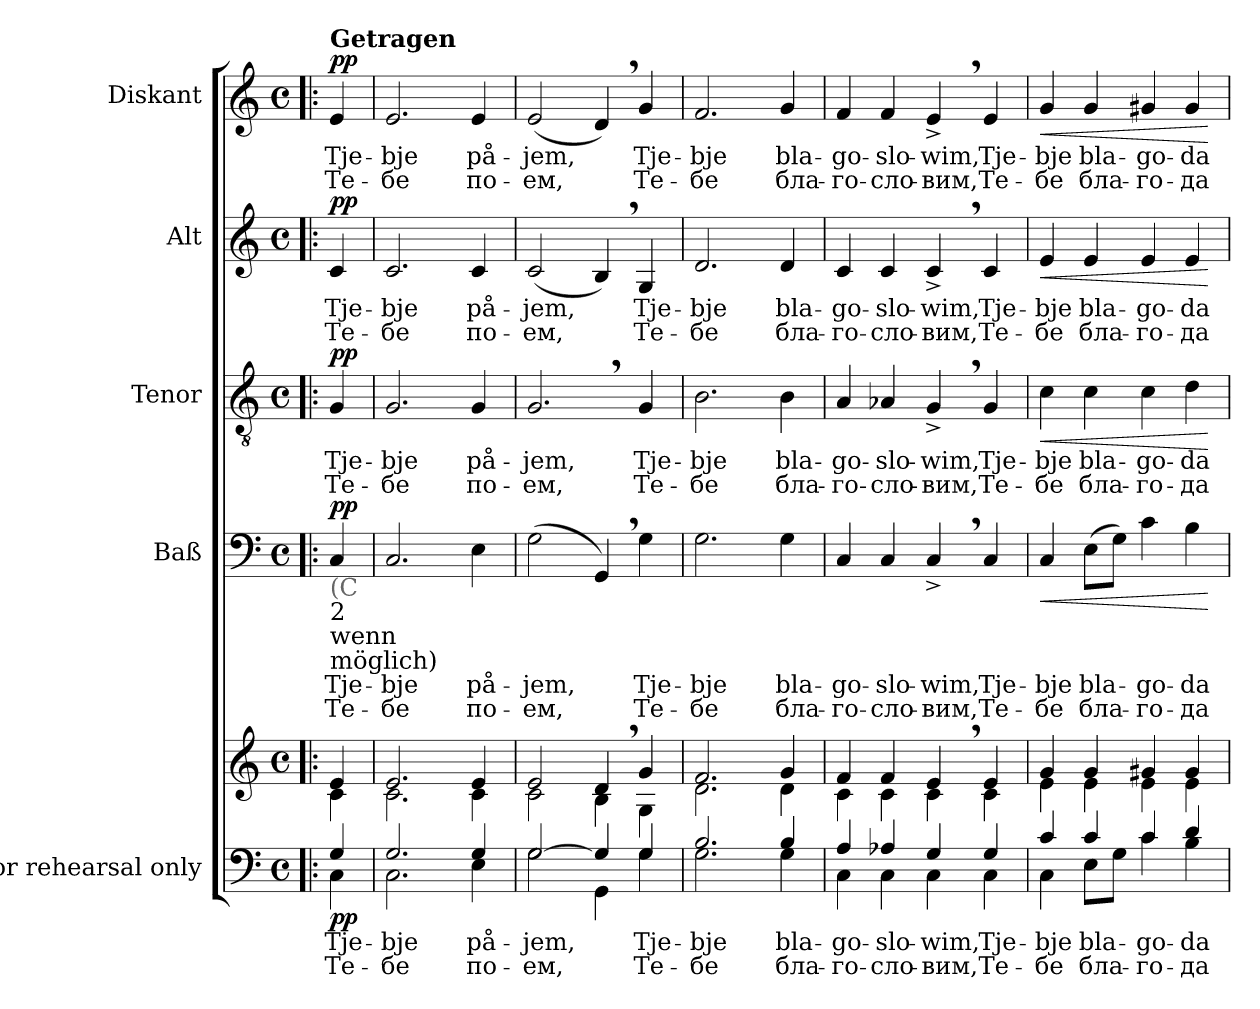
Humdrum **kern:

**kern	**text	**text	**kern	**dynam	**kern	**text	**text	**dynam	**kern	**text	**text	**dynam	**kern	**text	**text	**dynam	**kern	**text	**text	**dynam
*part5	*part5	*part5	*part5	*part5	*part4	*part4	*part4	*part4	*part3	*part3	*part3	*part3	*part2	*part2	*part2	*part2	*part1	*part1	*part1	*part1
*staff6	*staff6	*staff6	*staff5	*staff5/6	*staff4	*staff4	*staff4	*staff4	*staff3	*staff3	*staff3	*staff3	*staff2	*staff2	*staff2	*staff2	*staff1	*staff1	*staff1	*staff1
*I"for rehearsal only	*	*	*	*	*I"Baß	*	*	*	*I"Tenor	*	*	*	*I"Alt	*	*	*	*I"Diskant	*	*	*
*	*	*	*	*	*I'B.	*	*	*	*I'T.	*	*	*	*I'A.	*	*	*	*I'D.	*	*	*
*stria5	*	*	*stria5	*	*	*	*	*	*	*	*	*	*	*	*	*	*	*	*	*
*clefF4	*	*	*clefG2	*	*clefF4	*	*	*	*clefGv2	*	*	*	*clefG2	*	*	*	*clefG2	*	*	*
*k[]	*	*	*k[]	*	*k[]	*	*	*	*k[]	*	*	*	*k[]	*	*	*	*k[]	*	*	*
*M4/4	*	*	*M4/4	*	*M4/4	*	*	*	*M4/4	*	*	*	*M4/4	*	*	*	*M4/4	*	*	*
*met(c)	*	*	*met(c)	*	*met(c)	*	*	*	*met(c)	*	*	*	*met(c)	*	*	*	*met(c)	*	*	*
=!|:	=!|:	=!|:	=!|:	=!|:	=!|:	=!|:	=!|:	=!|:	=!|:	=!|:	=!|:	=!|:	=!|:	=!|:	=!|:	=!|:	=!|:	=!|:	=!|:	=!|:
*^	*	*	*^	*	*	*	*	*	*	*	*	*	*	*	*	*	*	*	*	*
!	!	!	!	!	!	!	!	!	!	!	!	!	!	!	!	!	!	!	!LO:TX:a:B:t=Getragen	!	!	!
!	!	!	!	!	!	!	!LO:TX:b:color=#666666:t=(C	!	!	!	!	!	!	!	!	!	!	!	!	!	!	!
!	!	!	!	!	!	!	!LO:TX:b:t=2	!	!	!	!	!	!	!	!	!	!	!	!	!	!	!
!	!	!	!	!	!	!	!LO:TX:b:t=wenn	!	!	!	!	!	!	!	!	!	!	!	!	!	!	!
!	!	!	!	!	!	!	!LO:TX:b:t=möglich)	!	!	!	!	!	!	!	!	!	!	!	!	!	!	!
!	!	!	!	!	!	!LO:DY:b=2	!	!LO:LY:b	!LO:LY:b	!LO:DY:a	!	!LO:LY:b	!LO:LY:b	!LO:DY:a	!	!LO:LY:b	!LO:LY:b	!LO:DY:a	!	!LO:LY:b	!LO:LY:b	!LO:DY:a
4G	4C	Tje-	Те-	4e	4c	pp	4C/	Tje-	Те-	pp	4G/	Tje-	Те-	pp	4c/	Tje-	Те-	pp	4e/	Tje-	Те-	pp
=1	=1	=1	=1	=1	=1	=1	=1	=1	=1	=1	=1	=1	=1	=1	=1	=1	=1	=1	=1	=1	=1	=1
!	!	!	!	!	!	!	!	!LO:LY:b	!LO:LY:b	!	!	!LO:LY:b	!LO:LY:b	!	!	!LO:LY:b	!LO:LY:b	!	!	!LO:LY:b	!LO:LY:b	!
2.G	2.C	-bje	-бе	2.e	2.c	.	2.C/	-bje	-бе	.	2.G/	-bje	-бе	.	2.c/	-bje	-бе	.	2.e/	-bje	-бе	.
!	!	!	!	!	!	!	!	!LO:LY:b	!LO:LY:b	!	!	!LO:LY:b	!LO:LY:b	!	!	!LO:LY:b	!LO:LY:b	!	!	!LO:LY:b	!LO:LY:b	!
4G	4E	på-	по-	4e	4c	.	4E\	på-	по-	.	4G/	på-	по-	.	4c/	på-	по-	.	4e/	på-	по-	.
=2	=2	=2	=2	=2	=2	=2	=2	=2	=2	=2	=2	=2	=2	=2	=2	=2	=2	=2	=2	=2	=2	=2
!	!	!	!	!	!	!	!	!LO:LY:b	!LO:LY:b	!	!	!LO:LY:b	!LO:LY:b	!	!	!LO:LY:b	!LO:LY:b	!	!	!LO:LY:b	!LO:LY:b	!
[2G	2G	-jem,	-ем,	2e	2c	.	(2G\	-jem,	-ем,	.	2.G,/	-jem,	-ем,	.	(2c/	-jem,	-ем,	.	(2e/	-jem,	-ем,	.
4G]	4GG	.	.	4d,	4B	.	4GG,/)	.	.	.	.	.	.	.	4B,/)	.	.	.	4d,/)	.	.	.
!	!	!	!	!	!	!	!	!LO:LY:b	!LO:LY:b	!	!	!LO:LY:b	!LO:LY:b	!	!	!LO:LY:b	!LO:LY:b	!	!	!LO:LY:b	!LO:LY:b	!
4G	4G	Tje-	Те-	4g	4G	.	4G\	Tje-	Те-	.	4G/	Tje-	Те-	.	4G/	Tje-	Те-	.	4g/	Tje-	Те-	.
=3	=3	=3	=3	=3	=3	=3	=3	=3	=3	=3	=3	=3	=3	=3	=3	=3	=3	=3	=3	=3	=3	=3
!	!	!	!	!	!	!	!	!LO:LY:b	!LO:LY:b	!	!	!LO:LY:b	!LO:LY:b	!	!	!LO:LY:b	!LO:LY:b	!	!	!LO:LY:b	!LO:LY:b	!
2.B	2.G	-bje	-бе	2.f	2.d	.	2.G\	-bje	-бе	.	2.B\	-bje	-бе	.	2.d/	-bje	-бе	.	2.f/	-bje	-бе	.
!	!	!	!	!	!	!	!	!LO:LY:b	!LO:LY:b	!	!	!LO:LY:b	!LO:LY:b	!	!	!LO:LY:b	!LO:LY:b	!	!	!LO:LY:b	!LO:LY:b	!
4B	4G	bla-	бла-	4g	4d	.	4G\	bla-	бла-	.	4B\	bla-	бла-	.	4d/	bla-	бла-	.	4g/	bla-	бла-	.
=4	=4	=4	=4	=4	=4	=4	=4	=4	=4	=4	=4	=4	=4	=4	=4	=4	=4	=4	=4	=4	=4	=4
!	!	!	!	!	!	!	!	!LO:LY:b	!LO:LY:b	!	!	!LO:LY:b	!LO:LY:b	!	!	!LO:LY:b	!LO:LY:b	!	!	!LO:LY:b	!LO:LY:b	!
4A	4C	-go-	-го-	4f	4c	.	4C/	-go-	-го-	.	4A/	-go-	-го-	.	4c/	-go-	-го-	.	4f/	-go-	-го-	.
!	!	!	!	!	!	!	!	!LO:LY:b	!LO:LY:b	!	!	!LO:LY:b	!LO:LY:b	!	!	!LO:LY:b	!LO:LY:b	!	!	!LO:LY:b	!LO:LY:b	!
4A-X	4C	-slo-	-сло-	4f	4c	.	4C/	-slo-	-сло-	.	4A-X/	-slo-	-сло-	.	4c/	-slo-	-сло-	.	4f/	-slo-	-сло-	.
!	!	!	!	!	!	!	!	!LO:LY:b	!LO:LY:b	!	!	!LO:LY:b	!LO:LY:b	!	!	!LO:LY:b	!LO:LY:b	!	!	!LO:LY:b	!LO:LY:b	!
4G	4C	-wim,	-вим,	4e,	4c	.	4C^,/	-wim,	-вим,	.	4G^,/	-wim,	-вим,	.	4c^,/	-wim,	-вим,	.	4e^,/	-wim,	-вим,	.
!	!	!	!	!	!	!	!	!LO:LY:b	!LO:LY:b	!	!	!LO:LY:b	!LO:LY:b	!	!	!LO:LY:b	!LO:LY:b	!	!	!LO:LY:b	!LO:LY:b	!
4G	4C	Tje-	Те-	4e	4c	.	4C/	Tje-	Те-	.	4G/	Tje-	Те-	.	4c/	Tje-	Те-	.	4e/	Tje-	Те-	.
!!LO:LB:g=z
=5	=5	=5	=5	=5	=5	=5	=5	=5	=5	=5	=5	=5	=5	=5	=5	=5	=5	=5	=5	=5	=5	=5
!	!	!	!	!	!	!	!	!LO:LY:b	!LO:LY:b	!LO:HP:b	!	!LO:LY:b	!LO:LY:b	!LO:HP:b	!	!LO:LY:b	!LO:LY:b	!LO:HP:b	!	!LO:LY:b	!LO:LY:b	!LO:HP:b
4c	4C	-bje	-бе	4g	4e	.	4C/	-bje	-бе	<	4c\	-bje	-бе	<	4e/	-bje	-бе	<	4g/	-bje	-бе	<
!	!	!	!	!	!	!	!	!LO:LY:b	!LO:LY:b	!	!	!LO:LY:b	!LO:LY:b	!	!	!LO:LY:b	!LO:LY:b	!	!	!LO:LY:b	!LO:LY:b	!
4c	8E\L	bla-	бла-	4g	4e	.	(8E\L	bla-	бла-	.	4c\	bla-	бла-	.	4e/	bla-	бла-	.	4g/	bla-	бла-	.
.	8G\J	.	.	.	.	.	8G\J)	.	.	.	.	.	.	.	.	.	.	.	.	.	.	.
!	!	!	!	!	!	!	!	!LO:LY:b	!LO:LY:b	!	!	!LO:LY:b	!LO:LY:b	!	!	!LO:LY:b	!LO:LY:b	!	!	!LO:LY:b	!LO:LY:b	!
4c	4c	-go-	-го-	4g#X	4e	.	4c\	-go-	-го-	.	4c\	-go-	-го-	.	4e/	-go-	-го-	.	4g#X/	-go-	-го-	.
!	!	!	!	!	!	!	!	!LO:LY:b	!LO:LY:b	!	!	!LO:LY:b	!LO:LY:b	!	!	!LO:LY:b	!LO:LY:b	!	!	!LO:LY:b	!LO:LY:b	!
4d	4B	-da-	-да-	4g#	4e	.	4B\	-da-	-да-	.	4d\	-da-	-да-	.	4e/	-da-	-да-	.	4g#/	-da-	-да-	.
*v	*v	*	*	*	*	*	*	*	*	*	*	*	*	*	*	*	*	*	*	*	*	*
*	*	*	*v	*v	*	*	*	*	*	*	*	*	*	*	*	*	*	*	*	*	*
.	.	.	.	.	.	.	.	[	.	.	.	[	.	.	.	[	.	.	.	[
=	=	=	=	=	=	=	=	=	=	=	=	=	=	=	=	=	=	=	=	=
*-	*-	*-	*-	*-	*-	*-	*-	*-	*-	*-	*-	*-	*-	*-	*-	*-	*-	*-	*-	*-
